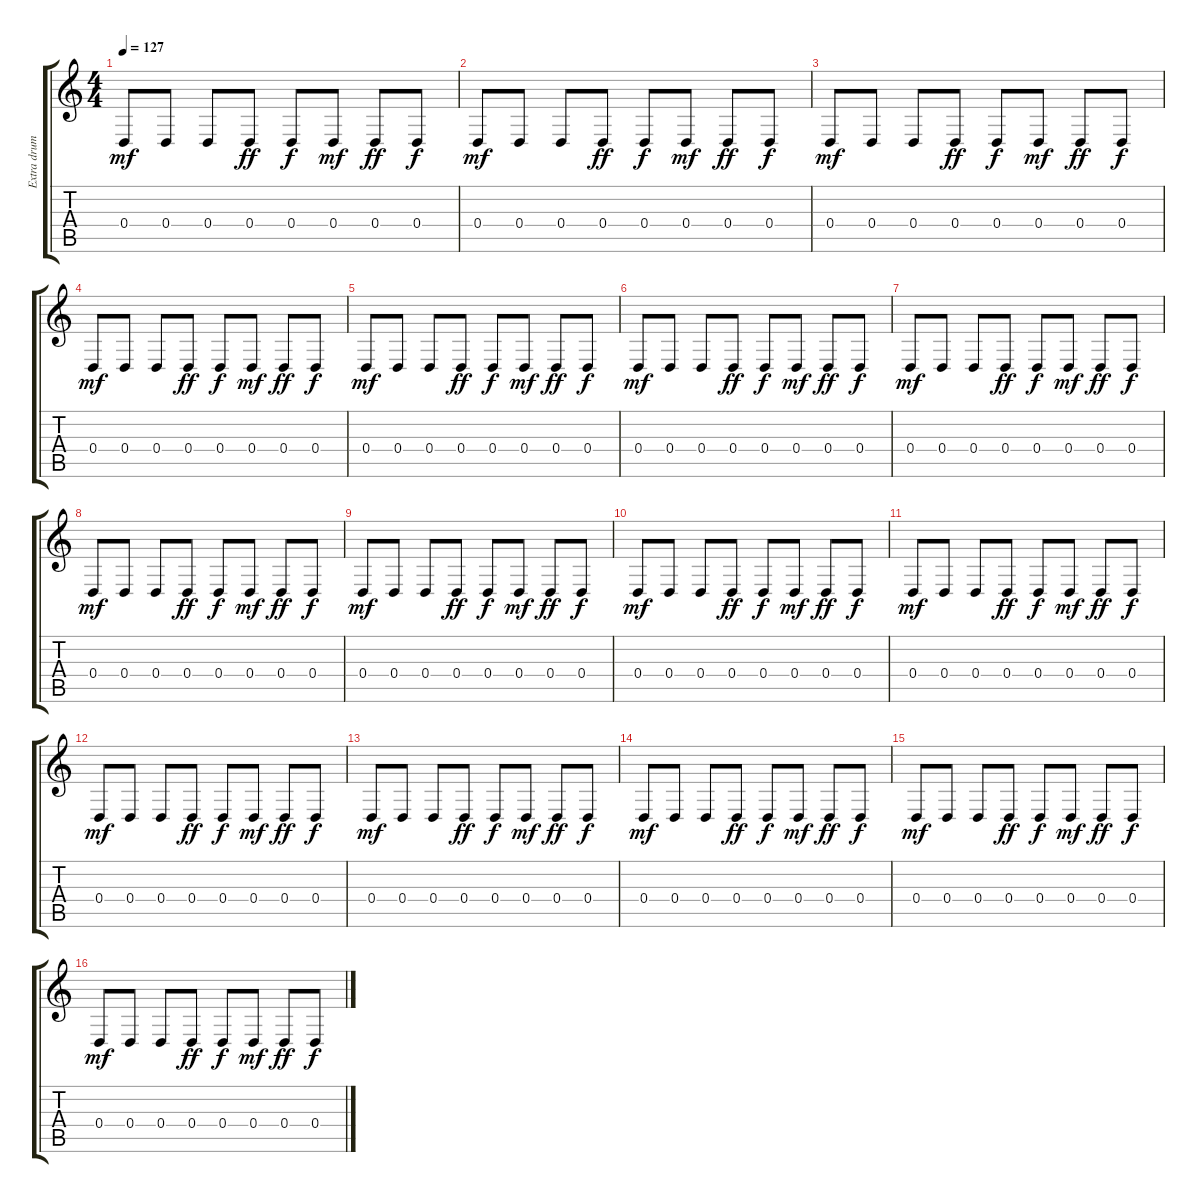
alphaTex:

\track ("Extra drum 1" "Extra drum") {instrument melodictom}
\staff {score tabs}
\tuning (E4 B3 G3 D3 A2 E2) {hide}
\ts (4 4)
\tempo 127
\clef g2
\ks c
0.4.8{dy mf} 0.4.8 0.4.8 0.4.8{dy ff} 0.4.8{dy f} 0.4.8{dy mf} 0.4.8{dy ff} 0.4.8{dy f} |
0.4.8{dy mf} 0.4.8 0.4.8 0.4.8{dy ff} 0.4.8{dy f} 0.4.8{dy mf} 0.4.8{dy ff} 0.4.8{dy f} |
0.4.8{dy mf} 0.4.8 0.4.8 0.4.8{dy ff} 0.4.8{dy f} 0.4.8{dy mf} 0.4.8{dy ff} 0.4.8{dy f} |
0.4.8{dy mf} 0.4.8 0.4.8 0.4.8{dy ff} 0.4.8{dy f} 0.4.8{dy mf} 0.4.8{dy ff} 0.4.8{dy f} |
0.4.8{dy mf} 0.4.8 0.4.8 0.4.8{dy ff} 0.4.8{dy f} 0.4.8{dy mf} 0.4.8{dy ff} 0.4.8{dy f} |
0.4.8{dy mf} 0.4.8 0.4.8 0.4.8{dy ff} 0.4.8{dy f} 0.4.8{dy mf} 0.4.8{dy ff} 0.4.8{dy f} |
0.4.8{dy mf} 0.4.8 0.4.8 0.4.8{dy ff} 0.4.8{dy f} 0.4.8{dy mf} 0.4.8{dy ff} 0.4.8{dy f} |
0.4.8{dy mf} 0.4.8 0.4.8 0.4.8{dy ff} 0.4.8{dy f} 0.4.8{dy mf} 0.4.8{dy ff} 0.4.8{dy f} |
0.4.8{dy mf} 0.4.8 0.4.8 0.4.8{dy ff} 0.4.8{dy f} 0.4.8{dy mf} 0.4.8{dy ff} 0.4.8{dy f} |
0.4.8{dy mf} 0.4.8 0.4.8 0.4.8{dy ff} 0.4.8{dy f} 0.4.8{dy mf} 0.4.8{dy ff} 0.4.8{dy f} |
0.4.8{dy mf} 0.4.8 0.4.8 0.4.8{dy ff} 0.4.8{dy f} 0.4.8{dy mf} 0.4.8{dy ff} 0.4.8{dy f} |
0.4.8{dy mf} 0.4.8 0.4.8 0.4.8{dy ff} 0.4.8{dy f} 0.4.8{dy mf} 0.4.8{dy ff} 0.4.8{dy f} |
0.4.8{dy mf} 0.4.8 0.4.8 0.4.8{dy ff} 0.4.8{dy f} 0.4.8{dy mf} 0.4.8{dy ff} 0.4.8{dy f} |
0.4.8{dy mf} 0.4.8 0.4.8 0.4.8{dy ff} 0.4.8{dy f} 0.4.8{dy mf} 0.4.8{dy ff} 0.4.8{dy f} |
0.4.8{dy mf} 0.4.8 0.4.8 0.4.8{dy ff} 0.4.8{dy f} 0.4.8{dy mf} 0.4.8{dy ff} 0.4.8{dy f} |
0.4.8{dy mf} 0.4.8 0.4.8 0.4.8{dy ff} 0.4.8{dy f} 0.4.8{dy mf} 0.4.8{dy ff} 0.4.8{dy f}
